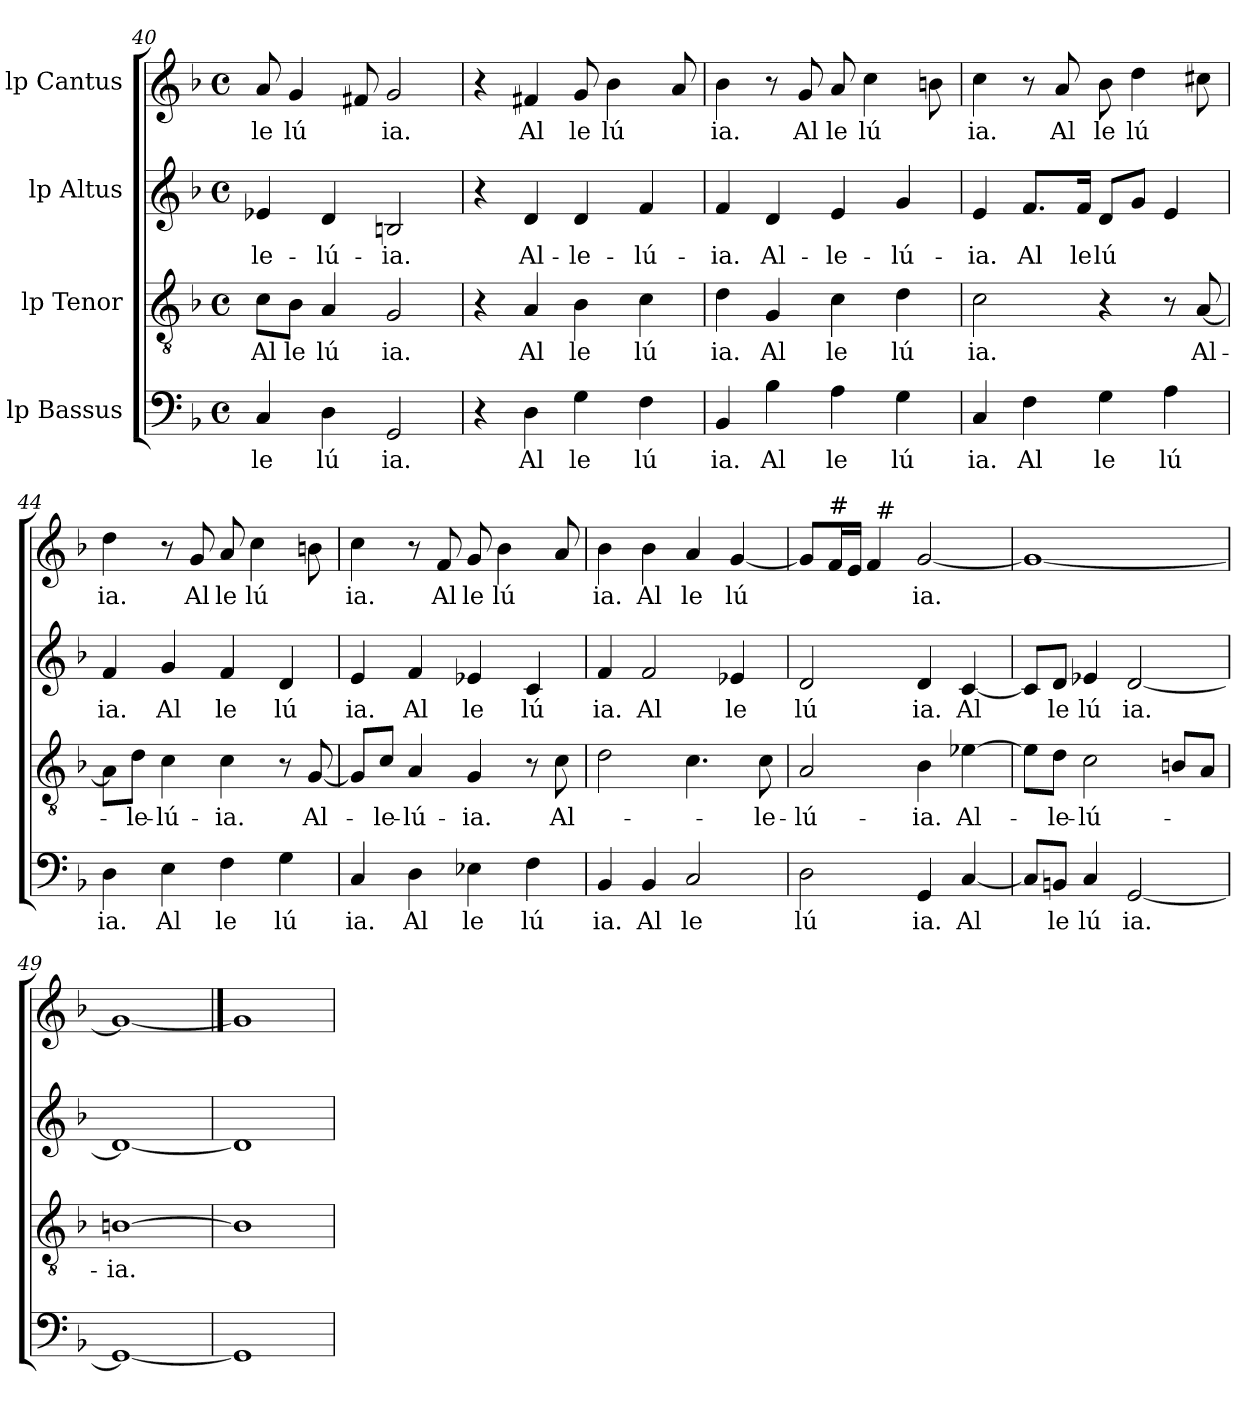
**kern	**text	**kern	**text	**kern	**text	**kern	**text
*part4	*part4	*part3	*part3	*part2	*part2	*part1	*part1
*staff4	*staff4	*staff3	*staff3	*staff2	*staff2	*staff1	*staff1
*I"lp Bassus	*	*I"lp Tenor	*	*I"lp Altus	*	*I"lp Cantus	*
*clefF4	*	*clefGv2	*	*clefG2	*	*clefG2	*
*k[b-]	*	*k[b-]	*	*k[b-]	*	*k[b-]	*
*F:	*	*F:	*	*F:	*	*F:	*
*M4/4	*	*M4/4	*	*M4/4	*	*M4/4	*
*met(c)	*	*met(c)	*	*met(c)	*	*met(c)	*
=40	=40	=40	=40	=40	=40	=40	=40
!	!LO:LY:b:cj	!	!LO:LY:b:cj	!	!LO:LY:b:cj	!	!LO:LY:b:cj
4C/	le	8c\L	Al	4e-X/	-le-	8a/	le
!	!	!	!LO:LY:b:cj	!	!	!	!LO:LY:b:cj
.	.	8B-\J	le	.	.	4g/	lú
!	!LO:LY:b:cj	!	!LO:LY:b:cj	!	!LO:LY:b:cj	!	!
4D\	lú	4A/	lú	4d/	-lú-	.	.
.	.	.	.	.	.	8f#X/	.
!	!LO:LY:b:cj	!	!LO:LY:b:cj	!	!LO:LY:b:cj	!	!LO:LY:b:cj
2GG/	ia.	2G/	ia.	2Bn/	-ia.	2g/	ia.
=41	=41	=41	=41	=41	=41	=41	=41
4r	.	4r	.	4r	.	4r	.
!	!LO:LY:b:cj	!	!LO:LY:b:cj	!	!LO:LY:b:cj	!	!LO:LY:b:cj
4D\	Al	4A/	Al	4d/	Al-	4f#X/	Al
!	!LO:LY:b:cj	!	!LO:LY:b:cj	!	!LO:LY:b:cj	!	!LO:LY:b:cj
4G\	le	4B-\	le	4d/	-le-	8g/	le
!	!	!	!	!	!	!	!LO:LY:b:cj
.	.	.	.	.	.	4b-\	lú
!	!LO:LY:b:cj	!	!LO:LY:b:cj	!	!LO:LY:b:cj	!	!
4F\	lú	4c\	lú	4f/	-lú-	.	.
.	.	.	.	.	.	8a/	.
=42	=42	=42	=42	=42	=42	=42	=42
!	!LO:LY:b:cj	!	!LO:LY:b:cj	!	!LO:LY:b:cj	!	!LO:LY:b:cj
4BB-/	ia.	4d\	ia.	4f/	-ia.	4b-\	ia.
!	!LO:LY:b:cj	!	!LO:LY:b:cj	!	!LO:LY:b:cj	!	!
4B-\	Al	4G/	Al	4d/	Al-	8r	.
!	!	!	!	!	!	!	!LO:LY:b:cj
.	.	.	.	.	.	8g/	Al
!	!LO:LY:b:cj	!	!LO:LY:b:cj	!	!LO:LY:b:cj	!	!LO:LY:b:cj
4A\	le	4c\	le	4e/	-le-	8a/	le
!	!	!	!	!	!	!	!LO:LY:b:cj
.	.	.	.	.	.	4cc\	lú
!	!LO:LY:b:cj	!	!LO:LY:b:cj	!	!LO:LY:b:cj	!	!
4G\	lú	4d\	lú	4g/	-lú-	.	.
.	.	.	.	.	.	8bn\	.
!!LO:LB:g=z
=43	=43	=43	=43	=43	=43	=43	=43
!	!LO:LY:b:cj	!	!LO:LY:b:cj	!	!LO:LY:b:cj	!	!LO:LY:b:cj
4C/	ia.	2c\	ia.	4e/	-ia.	4cc\	ia.
!	!LO:LY:b:cj	!	!	!	!LO:LY:b:cj	!	!
4F\	Al	.	.	8.f/L	Al	8r	.
!	!	!	!	!	!	!	!LO:LY:b:cj
.	.	.	.	.	.	8a/	Al
!	!	!	!	!	!LO:LY:b:cj	!	!
.	.	.	.	16f/J	le	.	.
!	!LO:LY:b:cj	!	!	!	!LO:LY:b:cj	!	!LO:LY:b:cj
4G\	le	4r	.	8d/L	lú	8b-\	le
!	!	!	!	!	!	!	!LO:LY:b:cj
.	.	.	.	8g/J	.	4dd\	lú
!	!LO:LY:b:cj	!	!	!	!	!	!
4A\	lú	8r	.	4e/	.	.	.
!	!	!	!LO:LY:b:cj	!	!	!	!
.	.	[<8A/	Al-	.	.	8cc#X\	.
=44	=44	=44	=44	=44	=44	=44	=44
!	!LO:LY:b:cj	!	!	!	!LO:LY:b:cj	!	!LO:LY:b:cj
4D\	ia.	8A\L]	.	4f/	ia.	4dd\	ia.
!	!	!	!LO:LY:b:cj	!	!	!	!
.	.	8d\J	-le-	.	.	.	.
!	!LO:LY:b:cj	!	!LO:LY:b:cj	!	!LO:LY:b:cj	!	!
4E\	Al	4c\	-lú-	4g/	Al	8r	.
!	!	!	!	!	!	!	!LO:LY:b:cj
.	.	.	.	.	.	8g/	Al
!	!LO:LY:b:cj	!	!LO:LY:b:cj	!	!LO:LY:b:cj	!	!LO:LY:b:cj
4F\	le	4c\	-ia.	4f/	le	8a/	le
!	!	!	!	!	!	!	!LO:LY:b:cj
.	.	.	.	.	.	4cc\	lú
!	!LO:LY:b:cj	!	!	!	!LO:LY:b:cj	!	!
4G\	lú	8r	.	4d/	lú	.	.
!	!	!	!LO:LY:b:cj	!	!	!	!
.	.	[<8G/	Al-	.	.	8bn\	.
=45	=45	=45	=45	=45	=45	=45	=45
!	!LO:LY:b:cj	!	!	!	!LO:LY:b:cj	!	!LO:LY:b:cj
4C/	ia.	8G/L]	.	4e/	ia.	4cc\	ia.
!	!	!	!LO:LY:b:cj	!	!	!	!
.	.	8c/J	-le-	.	.	.	.
!	!LO:LY:b:cj	!	!LO:LY:b:cj	!	!LO:LY:b:cj	!	!
4D\	Al	4A/	-lú-	4f/	Al	8r	.
!	!	!	!	!	!	!	!LO:LY:b:cj
.	.	.	.	.	.	8f/	Al
!	!LO:LY:b:cj	!	!LO:LY:b:cj	!	!LO:LY:b:cj	!	!LO:LY:b:cj
4E-X\	le	4G/	-ia.	4e-X/	le	8g/	le
!	!	!	!	!	!	!	!LO:LY:b:cj
.	.	.	.	.	.	4b-\	lú
!	!LO:LY:b:cj	!	!	!	!LO:LY:b:cj	!	!
4F\	lú	8r	.	4c/	lú	.	.
!	!	!	!LO:LY:b:cj	!	!	!	!
.	.	8c\	Al-	.	.	8a/	.
=46	=46	=46	=46	=46	=46	=46	=46
!	!LO:LY:b:cj	!	!	!	!LO:LY:b:cj	!	!LO:LY:b:cj
4BB-/	ia.	2d\	.	4f/	ia.	4b-\	ia.
!	!LO:LY:b:cj	!	!	!	!LO:LY:b:cj	!	!LO:LY:b:cj
4BB-/	Al	.	.	2f/	Al	4b-\	Al
!	!LO:LY:b:cj	!	!	!	!	!	!LO:LY:b:cj
2C/	le	4.c\	.	.	.	4a/	le
!	!	!	!	!	!LO:LY:b:cj	!	!LO:LY:b:cj
.	.	.	.	4e-X/	le	[<4g/	lú
!	!	!	!LO:LY:b:cj	!	!	!	!
.	.	8c\	-le-	.	.	.	.
=47	=47	=47	=47	=47	=47	=47	=47
!	!LO:LY:b:cj	!	!LO:LY:b:cj	!	!LO:LY:b:cj	!	!
*	*	*	*	*	*	*^	*
2D\	lú	2A/	-lú-	2d/	lú	8g/L]	4ryy	.
!	!	!	!	!	!	!LO:TX:a:t=#	!	!
.	.	.	.	.	.	16f/	.	.
.	.	.	.	.	.	16e/J	.	.
.	.	.	.	.	.	4f/	64ryy	.
!	!	!	!	!	!	!	!LO:TX:a:t=#	!
.	.	.	.	.	.	.	2ryy	.
!	!LO:LY:b:cj	!	!LO:LY:b:cj	!	!LO:LY:b:cj	!	!	!LO:LY:b:cj
4GG/	ia.	4B-\	-ia.	4d/	ia.	[<2g/	.	ia.
!	!LO:LY:b:cj	!	!LO:LY:b:cj	!	!LO:LY:b:cj	!	!	!
[<4C/	Al	[>4e-X\	Al-	[<4c/	Al	.	.	.
.	.	.	.	.	.	.	8...ryy	.
*	*	*	*	*	*	*v	*v	*
=48	=48	=48	=48	=48	=48	=48	=48
8C/L]	.	8e-\L]	.	8c/L]	.	1g_<	.
!	!LO:LY:b:cj	!	!LO:LY:b:cj	!	!LO:LY:b:cj	!	!
8BBn/J	le	8d\J	-le-	8d/J	le	.	.
!	!LO:LY:b:cj	!	!LO:LY:b:cj	!	!LO:LY:b:cj	!	!
4C/	lú	2c\	-lú-	4e-X/	lú	.	.
!	!LO:LY:b:cj	!	!	!	!LO:LY:b:cj	!	!
[<2GG/	ia.	.	.	[<2d/	ia.	.	.
.	.	8Bn/L	.	.	.	.	.
.	.	8A/J	.	.	.	.	.
=49	=49	=49	=49	=49	=49	=49	=49
!	!	!	!LO:LY:b:cj	!	!	!	!
1GG_	.	[1Bn	-ia.	1d_	.	1g_	.
=50	==50	=50	==50	=50	==50	==50	==50
1GG]	.	1B]	.	1d]	.	1g]	.
=	=	=	=	=	=	=	=
*-	*-	*-	*-	*-	*-	*-	*-
